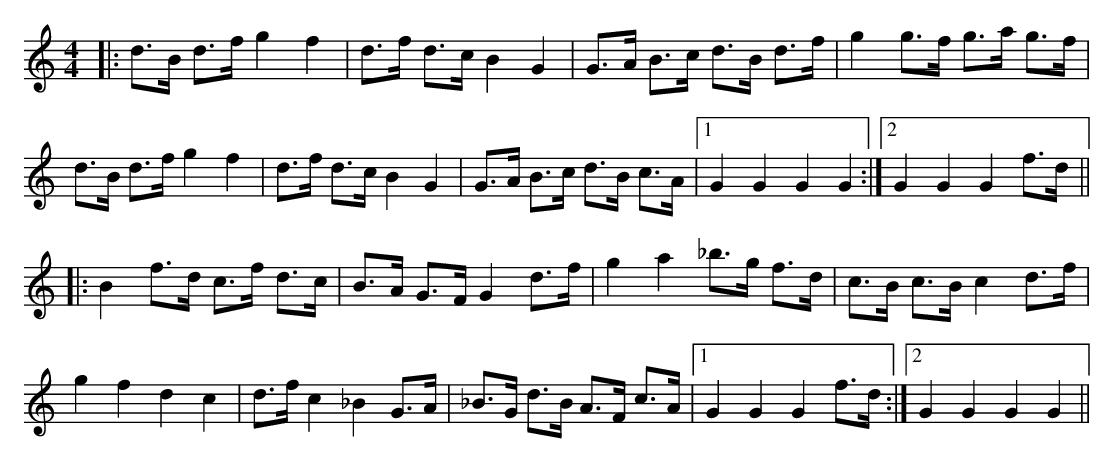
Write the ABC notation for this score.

X:1
M:4/4
K:Gmix
|:d>B d>f g2 f2|d>f d>c B2 G2|G>A B>c d>B d>f|g2 g>f g>a g>f|
d>B d>f g2 f2|d>f d>c B2 G2|G>A B>c d>B c>A|1 G2 G2 G2 G2:|2 G2 G2 G2 f>d||
|:B2 f>d c>f d>c|B>A G>F G2 d>f|g2 a2 _b>g f>d|c>B c>B c2 d>f|
g2 f2 d2 c2|d>f c2 _B2 G>A|_B>G d>B A>F c>A|1 G2 G2 G2 f>d:|2 G2 G2 G2 G2||
